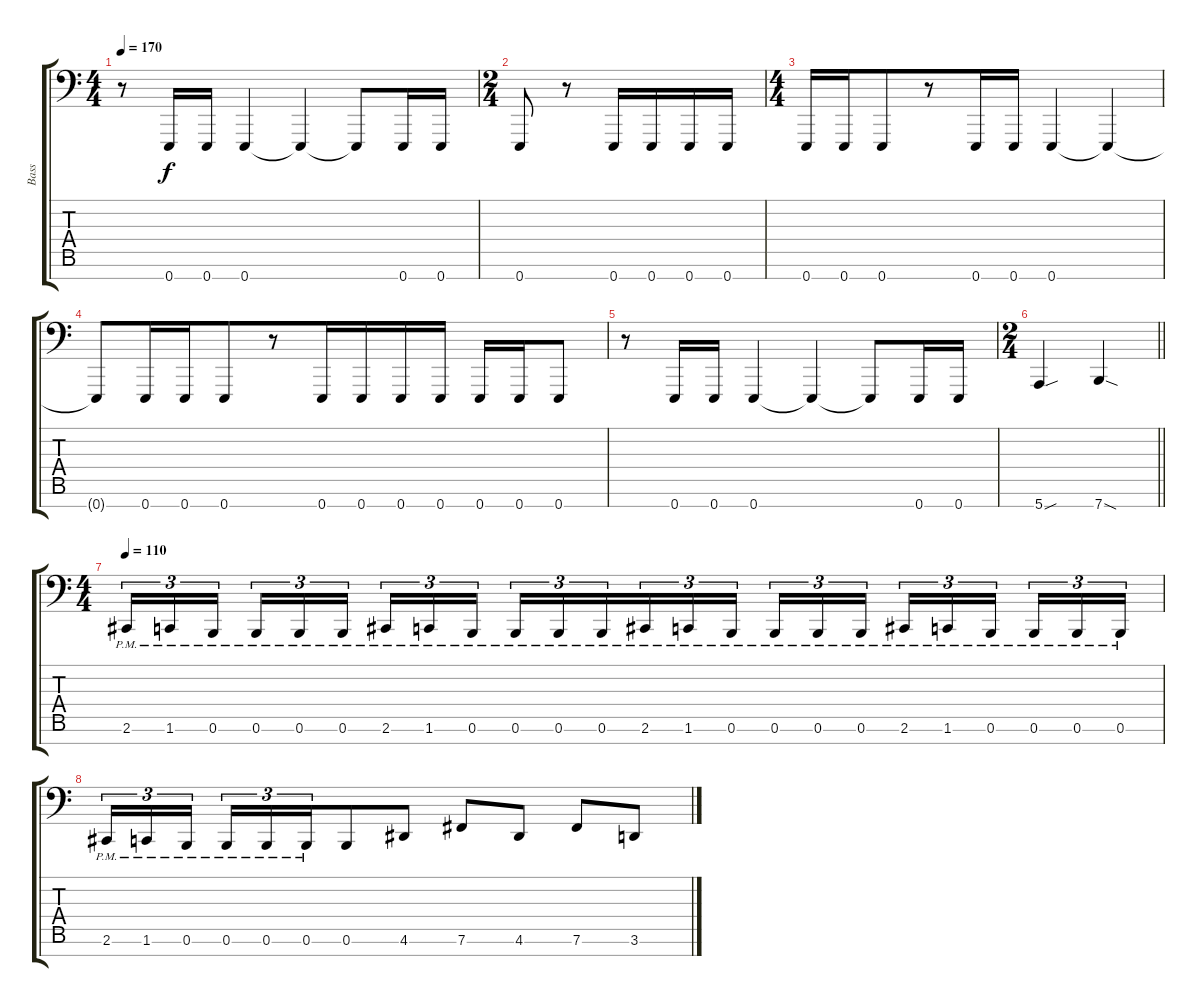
\track ("Bass" "Bass") {instrument electricbassfinger}
\staff {score tabs}
\tuning (B2 Gb2 E2 B1 E1 B0 E0) {hide}
\ts (4 4)
\tempo 170
\clef f4
\ks c
r.8{dy f beam merge} 0.7.16 0.7.16 0.7.4 0.7{t}.4 0.7{t}.8 0.7.16 0.7.16 |
\ts (2 4)
0.7.8 r.8 0.7.16 0.7.16{beam merge} 0.7.16 0.7.16 |
\ts (4 4)
0.7.16 0.7.16{beam merge} 0.7.8{beam merge} r.8{beam merge} 0.7.16 0.7.16 0.7.4 0.7{t}.4 |
0.7{t}.8 0.7.16 0.7.16{beam merge} 0.7.8{beam merge} r.8 0.7.16 0.7.16{beam merge} 0.7.16 0.7.16 0.7.16{beam merge} 0.7.16 0.7.8 |
r.8{beam merge} 0.7.16 0.7.16 0.7.4 0.7{t}.4 0.7{t}.8 0.7.16 0.7.16 |
\ts (2 4)
\barLineRight lightlight
5.7{sou}.4 7.7{sod}.4 |
\ts (4 4)
\section ("" "")
\tempo 110
2.6{pm}.16{tu (3 2)} 1.6{pm}.16{tu (3 2)} 0.6{pm}.16{tu (3 2) beam splitsecondary} 0.6{pm}.16{tu (3 2)} 0.6{pm}.16{tu (3 2)} 0.6{pm}.16{tu (3 2)} 2.6{pm}.16{tu (3 2)} 1.6{pm}.16{tu (3 2)} 0.6{pm}.16{tu (3 2) beam splitsecondary} 0.6{pm}.16{tu (3 2) beam merge} 0.6{pm}.16{tu (3 2) beam merge} 0.6{pm}.16{tu (3 2) beam merge} 2.6{pm}.16{tu (3 2)} 1.6{pm}.16{tu (3 2)} 0.6{pm}.16{tu (3 2) beam splitsecondary} 0.6{pm}.16{tu (3 2)} 0.6{pm}.16{tu (3 2)} 0.6{pm}.16{tu (3 2)} 2.6{pm}.16{tu (3 2)} 1.6{pm}.16{tu (3 2)} 0.6{pm}.16{tu (3 2) beam splitsecondary} 0.6{pm}.16{tu (3 2) beam merge} 0.6{pm}.16{tu (3 2) beam merge} 0.6{pm}.16{tu (3 2)} |
2.6{pm}.16{tu (3 2)} 1.6{pm}.16{tu (3 2)} 0.6{pm}.16{tu (3 2) beam splitsecondary} 0.6{pm}.16{tu (3 2)} 0.6{pm}.16{tu (3 2)} 0.6{pm}.16{tu (3 2) beam merge} 0.6.8 4.6.8 7.6.8{beam merge} 4.6.8 7.6.8{beam merge} 3.6.8
